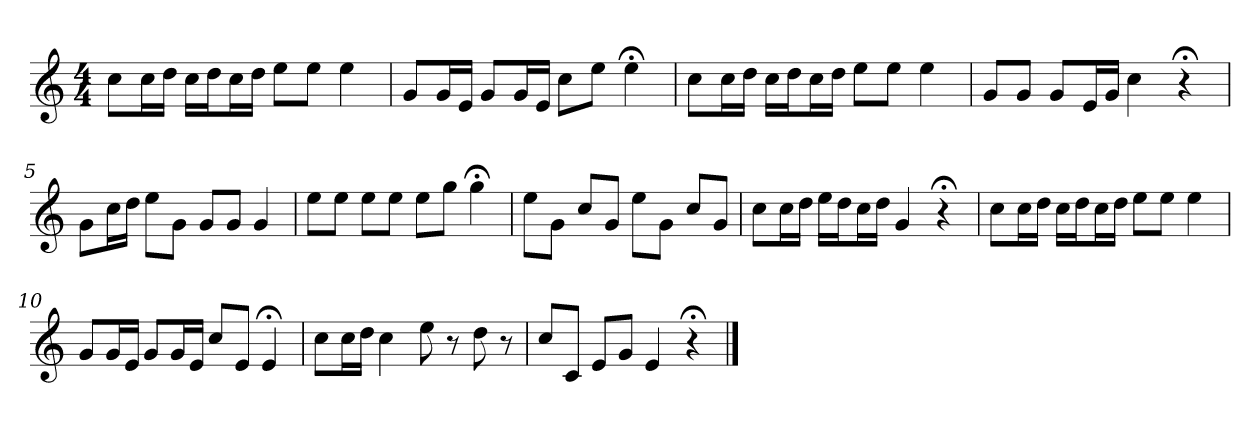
**kern
*part1
*staff1
*k[]
*C:
*M4/4
*MM120
=1
8ccL
16ccL
16ddJJ
16ccLL
16ddJ
16ccL
16ddJJ
8eeL
8eeJ
4ee
=2
8gL
16gL
16eJJ
8gL
16gL
16eJJ
8ccL
8eeJ
4ee;<
=3
8ccL
16ccL
16ddJJ
16ccLL
16ddJ
16ccL
16ddJJ
8eeL
8eeJ
4ee
=4
8gL
8gJ
8gL
16eL
16gJJ
4cc
4r;<
=5
8gL
16ccL
16ddJJ
8eeL
8gJ
8gL
8gJ
4g
=6
8eeL
8eeJ
8eeL
8eeJ
8eeL
8ggJ
4gg;<
=7
8eeL
8gJ
8ccL
8gJ
8eeL
8gJ
8ccL
8gJ
=8
8ccL
16ccL
16ddJJ
16eeLL
16ddJ
16ccL
16ddJJ
4g
4r;<
=9
8ccL
16ccL
16ddJJ
16ccLL
16ddJ
16ccL
16ddJJ
8eeL
8eeJ
4ee
=10
8gL
16gL
16eJJ
8gL
16gL
16eJJ
8ccL
8eJ
4e;<
=11
8ccL
16ccL
16ddJJ
4cc
8ee
8r
8dd
8r
=12
8ccL
8cJ
8eL
8gJ
4e
4r;<
==
*-
